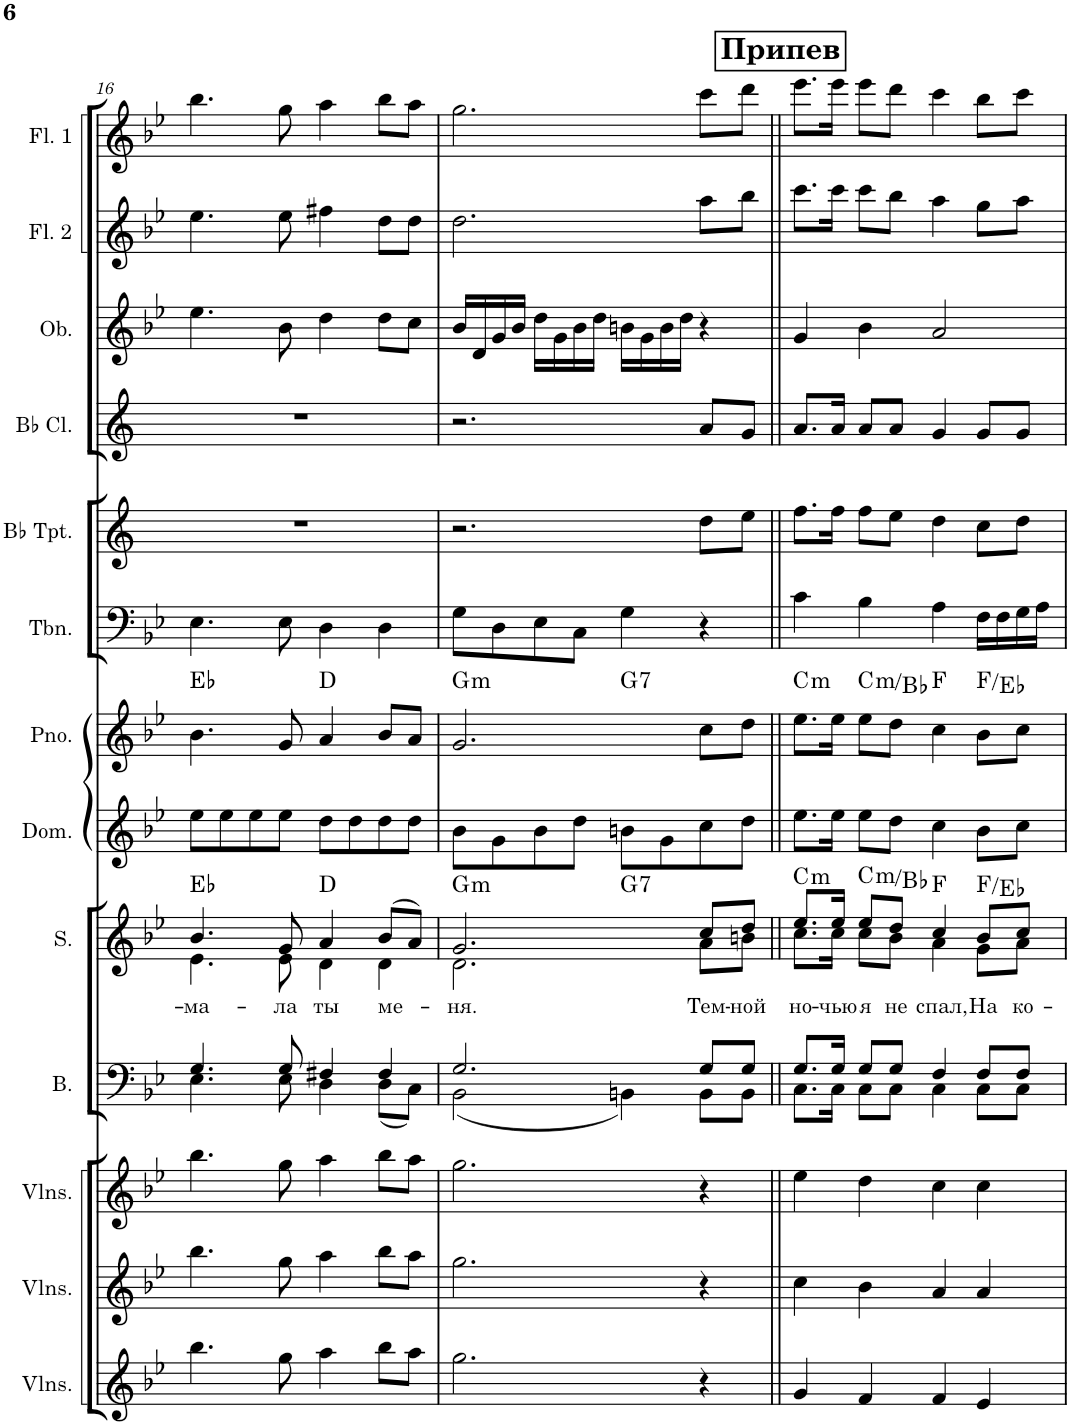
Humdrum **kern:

**kern	**kern	**kern	**kern	**kern	**text	**harte	**kern	**kern	**harte	**kern	**kern	**kern	**kern	**kern	**kern
*part13	*part12	*part11	*part10	*part9	*part9	*part9	*part8	*part7	*part7	*part6	*part5	*part4	*part3	*part2	*part1
*staff13	*staff12	*staff11	*staff10	*staff9	*staff9	*	*staff8	*staff7	*	*staff6	*staff5	*staff4	*staff3	*staff2	*staff1
*I"Violins	*I"Violins	*I"Violins	*I"Bass	*I"Soprano	*	*	*I"Domra	*I"Piano	*	*I"Trombone	*I"Bb Trumpet	*I"Bb Clarinet	*I"Oboe	*I"Flute 2	*I"Flute 1
*I'Vlns.	*I'Vlns.	*I'Vlns.	*I'B.	*I'S.	*	*	*I'Dom.	*I'Pno.	*	*I'Tbn.	*I'Bb Tpt.	*I'Bb Cl.	*I'Ob.	*I'Fl. 2	*I'Fl. 1
!!LO:PB:g=z
*clefG2	*clefG2	*clefG2	*clefF4	*clefG2	*	*	*clefG2	*clefG2	*	*clefF4	*clefG2	*clefG2	*clefG2	*clefG2	*clefG2
*	*	*	*	*	*	*	*	*	*	*	*Trd1c2	*Trd1c2	*	*	*
*k[b-e-]	*k[b-e-]	*k[b-e-]	*k[b-e-]	*k[b-e-]	*	*	*k[b-e-]	*k[b-e-]	*	*k[b-e-]	*k[]	*k[]	*k[b-e-]	*k[b-e-]	*k[b-e-]
*M4/4	*M4/4	*M4/4	*M4/4	*M4/4	*	*	*M4/4	*M4/4	*	*M4/4	*M4/4	*M4/4	*M4/4	*M4/4	*M4/4
=16	=16	=16	=16	=16	=16	=16	=16	=16	=16	=16	=16	=16	=16	=16	=16
*	*	*	*^	*	*	*	*	*	*	*	*	*	*	*	*
!	!	!	!	!	!	!LO:LY:b	!	!	!	!	!	!	!	!	!	!
*	*	*	*	*	*^	*	*	*	*	*	*	*	*	*	*	*
4.bb-\	4.bb-\	4.bb-\	4.G/	4.E-\	4.b-/	4.e-\	-ма-	Eb:maj	8ee-\L	4.b-\	Eb:maj	4.E-\	1r	1r	4.ee-\	4.ee-\	4.bb-\
.	.	.	.	.	.	.	.	.	8ee-\	.	.	.	.	.	.	.	.
.	.	.	.	.	.	.	.	.	8ee-\	.	.	.	.	.	.	.	.
!	!	!	!	!	!	!	!LO:LY:b	!	!	!	!	!	!	!	!	!	!
8gg\	8gg\	8gg\	8G/	8E-\	8g/	8e-\	-ла	.	8ee-\J	8g/	.	8E-\	.	.	8b-\	8ee-\	8gg\
!	!	!	!	!	!	!	!LO:LY:b	!	!	!	!	!	!	!	!	!	!
4aa\	4aa\	4aa\	4F#X/	4D\	4a/	4d\	ты	D:maj	8dd\L	4a/	D:maj	4D\	.	.	4dd\	4ff#X\	4aa\
.	.	.	.	.	.	.	.	.	8dd\	.	.	.	.	.	.	.	.
!	!	!	!	!	!	!	!LO:LY:b	!	!	!	!	!	!	!	!	!	!
8bb-\L	8bb-\L	8bb-\L	4F#/	(8D\L	(8b-/L	4d\	ме-	.	8dd\	8b-/L	.	4D\	.	.	8dd\L	8dd\L	8bb-\L
8aa\J	8aa\J	8aa\J	.	8C\J)	8a/J)	.	.	.	8dd\J	8a/J	.	.	.	.	8cc\J	8dd\J	8aa\J
*	*	*	*	*	*v	*v	*	*	*	*	*	*	*	*	*	*	*
=17	=17	=17	=17	=17	=17	=17	=17	=17	=17	=17	=17	=17	=17	=17	=17	=17
!	!	!	!	!	!	!LO:LY:b	!LO:H:kt=m	!	!	!LO:H:kt=m	!	!	!	!	!	!
*	*	*	*	*	*^	*	*	*	*^	*	*	*	*	*	*	*
*	*	*	*	*	*	*^	*	*	*	*	*	*	*	*	*	*	*	*
2.gg\	2.gg\	2.gg\	2.G/	(2BB-\	2.g/	2.d\	2ryy	-ня.	G:min	8b-\L	2.g/	2ryy	G:min	8G\L	2.r	2.r	16b-/LL	2.dd\	2.gg\
.	.	.	.	.	.	.	.	.	.	.	.	.	.	.	.	.	16d/	.	.
.	.	.	.	.	.	.	.	.	.	8g\	.	.	.	8D\	.	.	16g/	.	.
.	.	.	.	.	.	.	.	.	.	.	.	.	.	.	.	.	16b-/JJ	.	.
.	.	.	.	.	.	.	.	.	.	8b-\	.	.	.	8E-\	.	.	16dd\LL	.	.
.	.	.	.	.	.	.	.	.	.	.	.	.	.	.	.	.	16g\	.	.
.	.	.	.	.	.	.	.	.	.	8dd\J	.	.	.	8C\J	.	.	16b-\	.	.
.	.	.	.	.	.	.	.	.	.	.	.	.	.	.	.	.	16dd\JJ	.	.
!	!	!	!	!	!	!	!	!	!LO:H:kt=7	!	!	!	!LO:H:kt=7	!	!	!	!	!	!
.	.	.	.	4BBn\)	.	.	2ryy	.	G:7	8bn\L	.	2ryy	G:7	4G\	.	.	16bn\LL	.	.
.	.	.	.	.	.	.	.	.	.	.	.	.	.	.	.	.	16g\	.	.
.	.	.	.	.	.	.	.	.	.	8g\	.	.	.	.	.	.	16b\	.	.
.	.	.	.	.	.	.	.	.	.	.	.	.	.	.	.	.	16dd\JJ	.	.
!	!	!	!	!	!	!	!	!LO:LY:b	!	!	!	!	!	!	!	!	!	!	!
4r	4r	4r	8G/L	8BB\L	8cc/L	8a\L	.	Тем-	.	8cc\	8cc\L	.	.	4r	8dd\L	8a/L	4r	8aa\L	8ccc\L
!	!	!	!	!	!	!	!	!LO:LY:b	!	!	!	!	!	!	!	!	!	!	!
.	.	.	8G/J	8BB\J	8dd/J	8bn\J	.	-ной	.	8dd\J	8dd\J	.	.	.	8ee\J	8g/J	.	8bb-\J	8ddd\J
!!LO:REH:place=s1:a:B:cj:fs=14:t=Припев
=18||	=18||	=18||	=18||	=18||	=18||	=18||	=18||	=18||	=18||	=18||	=18||	=18||	=18||	=18||	=18||	=18||	=18||	=18||	=18||
!	!	!	!	!	!	!	!	!LO:LY:b	!LO:H:kt=m	!	!	!	!LO:H:kt=m	!	!	!	!	!	!
*	*	*	*	*	*	*v	*v	*	*	*	*v	*v	*	*	*	*	*	*	*
4g/	4cc\	4ee-\	8.G/L	8.C\L	8.ee-/L	8.cc\L	но-	C:min	8.ee-\L	8.ee-\L	C:min	4c\	8.ff\L	8.a/L	4g/	8.ccc\L	8.eee-\L
!	!	!	!	!	!	!	!LO:LY:b	!	!	!	!	!	!	!	!	!	!
.	.	.	16G/Jk	16C\Jk	16ee-/Jk	16cc\Jk	-чью	.	16ee-\Jk	16ee-\Jk	.	.	16ff\Jk	16a/Jk	.	16ccc\Jk	16eee-\Jk
!	!	!	!	!	!	!	!LO:LY:b	!LO:H:kt=m	!	!	!LO:H:kt=m	!	!	!	!	!	!
4f/	4b-\	4dd\	8G/L	8C\L	8ee-/L	8cc\L	я	C:min/b7	8ee-\L	8ee-\L	C:min/b7	4B-\	8ff\L	8a/L	4b-\	8ccc\L	8eee-\L
!	!	!	!	!	!	!	!LO:LY:b	!	!	!	!	!	!	!	!	!	!
.	.	.	8G/J	8C\J	8dd/J	8b-\J	не	.	8dd\J	8dd\J	.	.	8ee\J	8a/J	.	8bb-\J	8ddd\J
!	!	!	!	!	!	!	!LO:LY:b	!	!	!	!	!	!	!	!	!	!
4f/	4a/	4cc\	4F/	4C\	4cc/	4a\	спал,	F:maj	4cc\	4cc\	F:maj	4A\	4dd\	4g/	2a/	4aa\	4ccc\
!	!	!	!	!	!	!	!LO:LY:b	!	!	!	!	!	!	!	!	!	!
4e-/	4a/	4cc\	8F/L	8C\L	8b-/L	8g\L	На	F:maj/b7	8b-\L	8b-\L	F:maj/b7	16F\LL	8cc\L	8g/L	.	8gg\L	8bb-\L
.	.	.	.	.	.	.	.	.	.	.	.	16F\	.	.	.	.	.
!	!	!	!	!	!	!	!LO:LY:b	!	!	!	!	!	!	!	!	!	!
.	.	.	8F/J	8C\J	8cc/J	8a\J	ко-	.	8cc\J	8cc\J	.	16G\	8dd\J	8g/J	.	8aa\J	8ccc\J
.	.	.	.	.	.	.	.	.	.	.	.	16A\JJ	.	.	.	.	.
*	*	*	*v	*v	*	*	*	*	*	*	*	*	*	*	*	*	*
*	*	*	*	*v	*v	*	*	*	*	*	*	*	*	*	*	*
=	=	=	=	=	=	=	=	=	=	=	=	=	=	=	=
*-	*-	*-	*-	*-	*-	*-	*-	*-	*-	*-	*-	*-	*-	*-	*-
